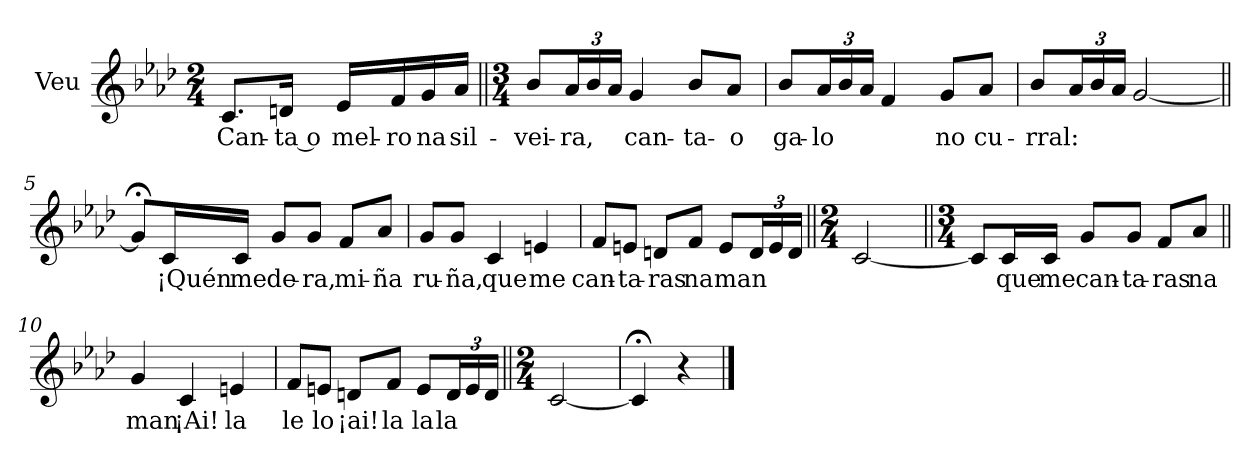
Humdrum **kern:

**kern	**text
*part1	*part1
*staff1	*staff1
*I"Veu	*
*I'Ve.	*
*clefG2	*
*k[b-e-a-d-]	*
*M2/4	*
*MM60	*
=1	=1
8.c/L	Can-
16dn/Jk	ta o
16e-/LL	mel-
16f/	-ro
16g/	na
16a-/JJ	sil-
=2||	=2||
*M3/4	*
8b-/L	-vei-
*Xbrackettup	*
24a-/L	-ra,
24b-/	.
24a-/JJ	.
4g/	can-
8b-/L	-ta-
8a-/J	-o
=3	=3
8b-/L	ga-
24a-/L	-lo
24b-/	.
24a-/JJ	.
4f/	.
8g/L	no
8a-/J	cu-
=4	=4
8b-/L	-rral:
24a-/L	.
24b-/	.
24a-/JJ	.
[2g/	.
!!LO:LB:g=z
=5||	=5||
8g;</L]	.
16c/L	¡Quén
16c/JJ	me
8g/L	de-
8g/J	-ra,
8f/L	mi-
8a-/J	-ña
=6	=6
8g/L	ru-
8g/J	-ña,
4c/	que
4en/	me
=7	=7
8f/L	can-
8en/J	-ta-
8dn/L	-ras
8f/J	na
8e/L	man
24d/L	.
24e/	.
24d/JJ	.
=8||	=8||
*M2/4	*
[2c/	.
!!LO:LB:g=z
=9||	=9||
*M3/4	*
8c/L]	.
16c/L	que
16c/JJ	me
8g/L	can-
8g/J	-ta-
8f/L	-ras
8a-/J	na
=10||	=10||
4g/	man
4c/	¡Ai!
4en/	la
=11	=11
8f/L	le
8en/J	lo
8dn/L	¡ai!
8f/J	la
8e/L	la
24d/L	la
24e/	.
24d/JJ	.
=12||	=12||
*M2/4	*
[2c/	.
=13	=13
4c;</]	.
4r	.
==	==
*-	*-
